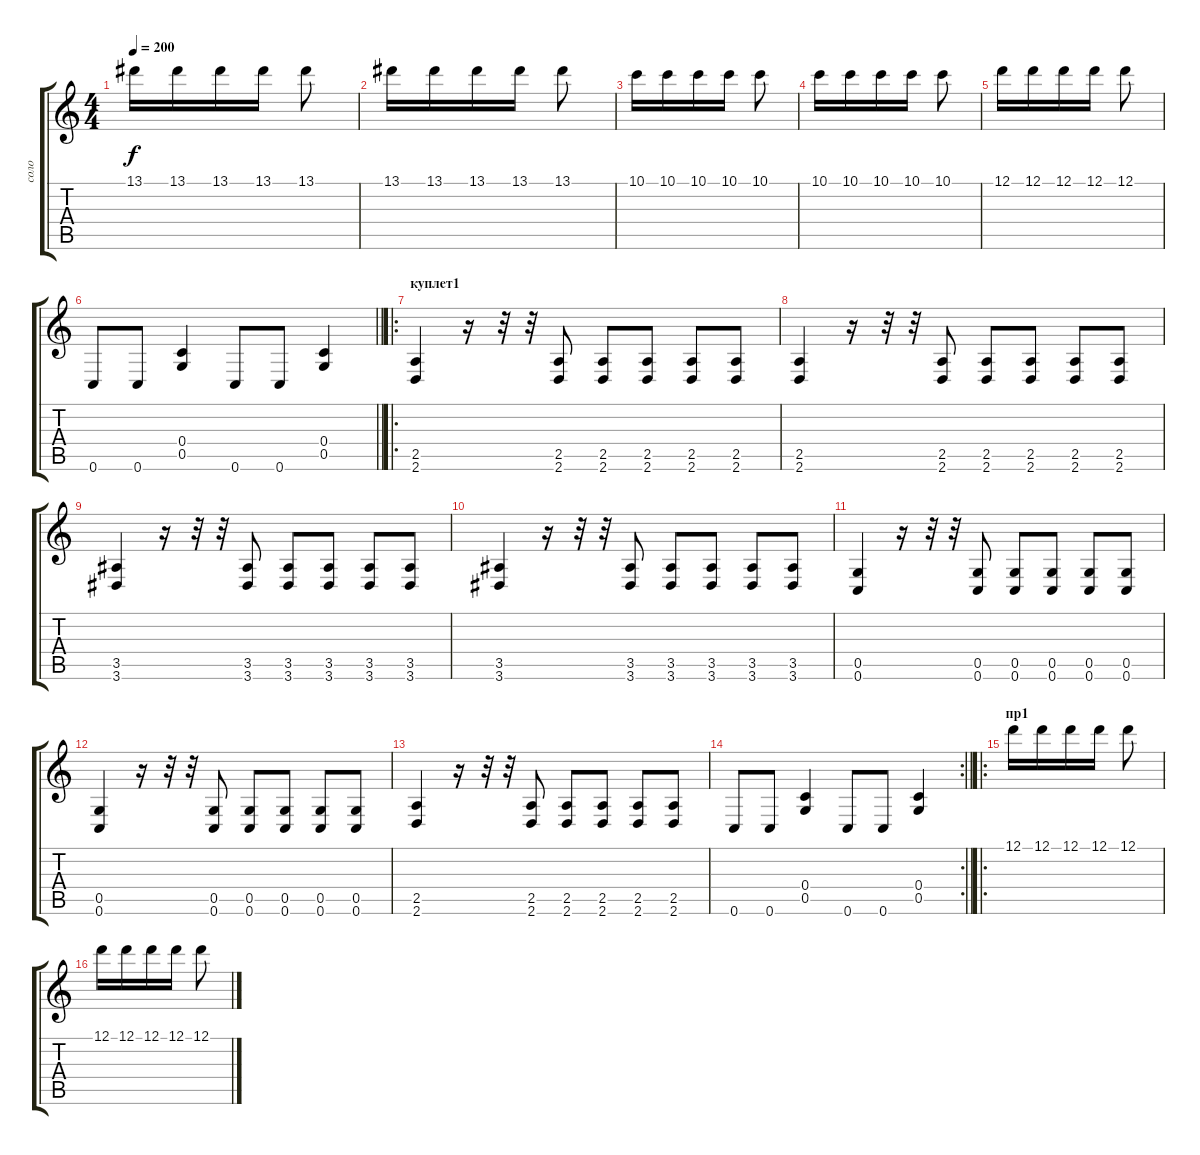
\track ("соло" "соло") {instrument distortionguitar}
\staff {score tabs}
\tuning (D4 A3 F3 C3 G2 C2) {hide}
\ts (4 4)
\tempo 200
\clef g2
\ks c
13.1.16{dy f} 13.1.16 13.1.16 13.1.16 13.1.8 |
13.1.16 13.1.16 13.1.16 13.1.16 13.1.8 |
10.1.16 10.1.16 10.1.16 10.1.16 10.1.8 |
10.1.16 10.1.16 10.1.16 10.1.16 10.1.8 |
12.1.16 12.1.16 12.1.16 12.1.16 12.1.8 |
\barLineRight lightlight
0.6.8 0.6.8 (0.4 0.5).4 0.6.8 0.6.8 (0.4 0.5).4 |
\ro
\section ("" "куплет1")
(2.5 2.6).4 r.16 r.32 r.32 (2.5 2.6).8 (2.5 2.6).8 (2.5 2.6).8 (2.5 2.6).8 (2.5 2.6).8 |
(2.5 2.6).4 r.16 r.32 r.32 (2.5 2.6).8 (2.5 2.6).8 (2.5 2.6).8 (2.5 2.6).8 (2.5 2.6).8 |
(3.5 3.6).4 r.16 r.32 r.32 (3.5 3.6).8 (3.5 3.6).8 (3.5 3.6).8 (3.5 3.6).8 (3.5 3.6).8 |
(3.5 3.6).4 r.16 r.32 r.32 (3.5 3.6).8 (3.5 3.6).8 (3.5 3.6).8 (3.5 3.6).8 (3.5 3.6).8 |
(0.5 0.6).4 r.16 r.32 r.32 (0.5 0.6).8 (0.5 0.6).8 (0.5 0.6).8 (0.5 0.6).8 (0.5 0.6).8 |
(0.5 0.6).4 r.16 r.32 r.32 (0.5 0.6).8 (0.5 0.6).8 (0.5 0.6).8 (0.5 0.6).8 (0.5 0.6).8 |
(2.5 2.6).4 r.16 r.32 r.32 (2.5 2.6).8 (2.5 2.6).8 (2.5 2.6).8 (2.5 2.6).8 (2.5 2.6).8 |
\rc 2
\barLineRight lightlight
0.6.8 0.6.8 (0.4 0.5).4 0.6.8 0.6.8 (0.4 0.5).4 |
\ro
\section ("" "пр1")
12.1.16 12.1.16 12.1.16 12.1.16 12.1.8 |
12.1.16 12.1.16 12.1.16 12.1.16 12.1.8
